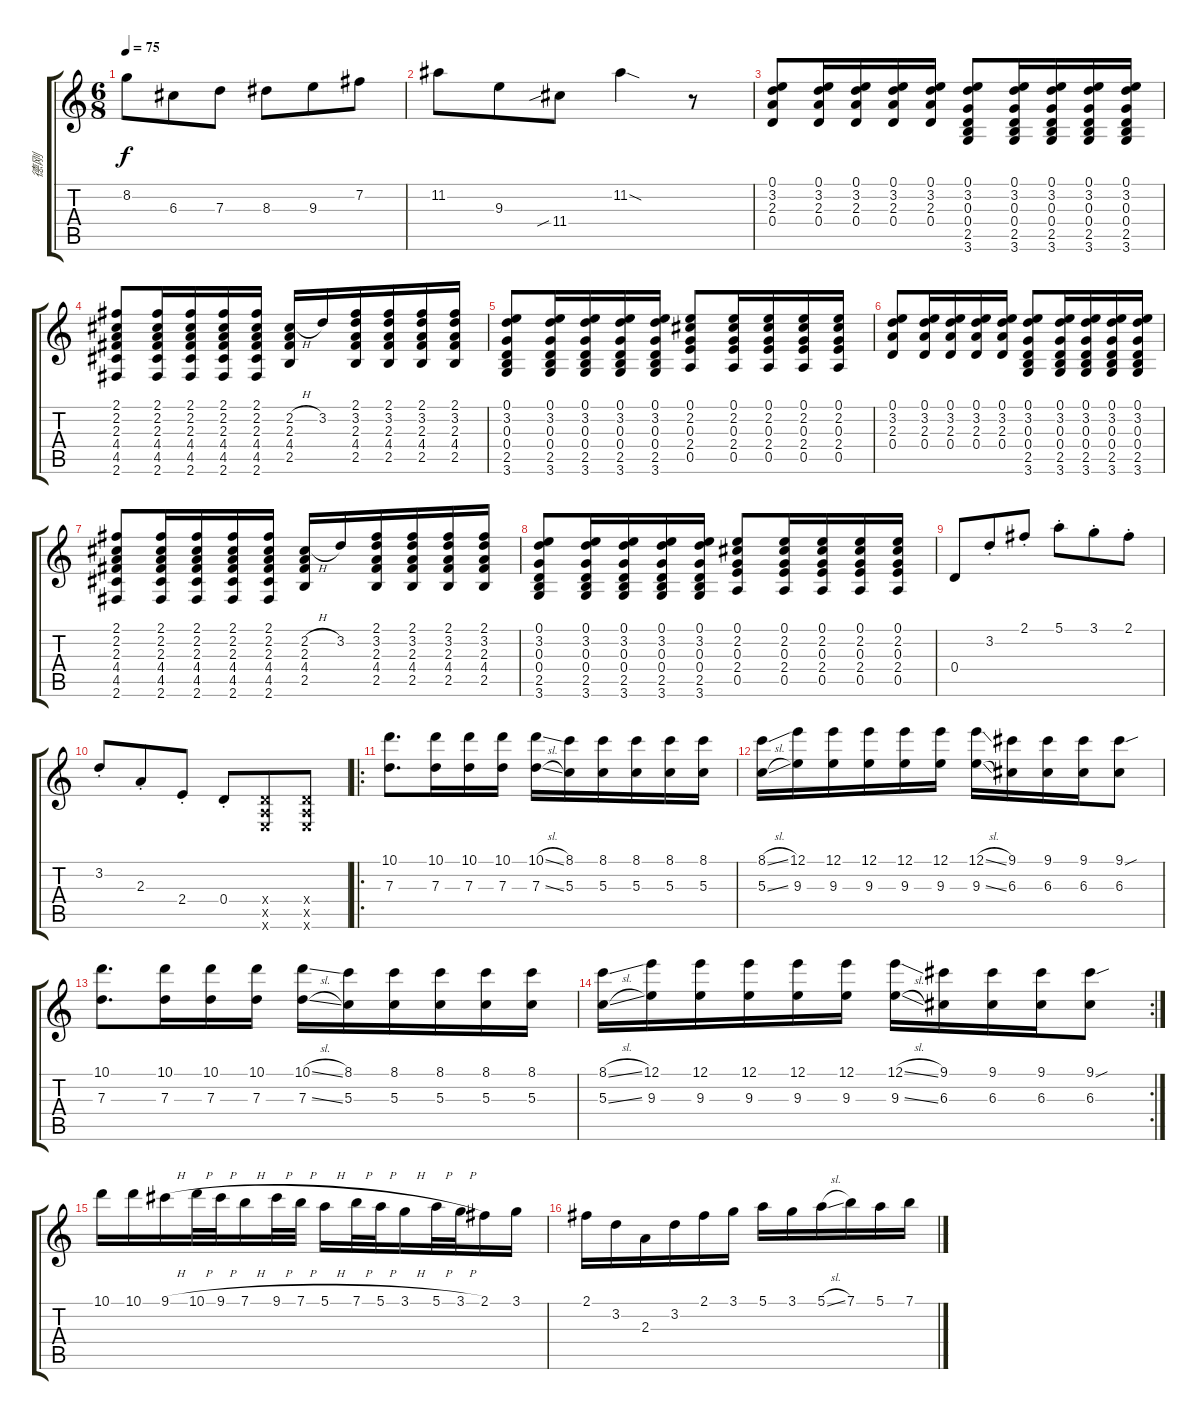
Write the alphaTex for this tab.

\track ("德刚" "德刚") {instrument acousticguitarsteel}
\staff {score tabs}
\tuning (E4 B3 G3 D3 A2 E2) {hide}
\ts (6 8)
\tempo 75
\clef g2
\ks c
8.2.8{dy f} 6.3.8 7.3.8 8.3.8 9.3.8 7.2.8 |
11.2.8 9.3.8 11.4{sib}.8 11.2{sod}.4 r.8 |
(0.1 3.2 2.3 0.4).8 (0.1 3.2 2.3 0.4).16 (0.1 3.2 2.3 0.4).16 (0.1 3.2 2.3 0.4).16 (0.1 3.2 2.3 0.4).16 (0.1 3.2 0.3 0.4 2.5 3.6).8 (0.1 3.2 0.3 0.4 2.5 3.6).16 (0.1 3.2 0.3 0.4 2.5 3.6).16 (0.1 3.2 0.3 0.4 2.5 3.6).16 (0.1 3.2 0.3 0.4 2.5 3.6).16 |
(2.1 2.2 2.3 4.4 4.5 2.6).8 (2.1 2.2 2.3 4.4 4.5 2.6).16 (2.1 2.2 2.3 4.4 4.5 2.6).16 (2.1 2.2 2.3 4.4 4.5 2.6).16 (2.1 2.2 2.3 4.4 4.5 2.6).16 (2.2{h} 2.3 4.4 2.5).16 3.2.16 (2.1 3.2 2.3 4.4 2.5).16 (2.1 3.2 2.3 4.4 2.5).16 (2.1 3.2 2.3 4.4 2.5).16 (2.1 3.2 2.3 4.4 2.5).16 |
(0.1 3.2 0.3 0.4 2.5 3.6).8 (0.1 3.2 0.3 0.4 2.5 3.6).16 (0.1 3.2 0.3 0.4 2.5 3.6).16 (0.1 3.2 0.3 0.4 2.5 3.6).16 (0.1 3.2 0.3 0.4 2.5 3.6).16 (0.1 2.2 0.3 2.4 0.5).8 (0.1 2.2 0.3 2.4 0.5).16 (0.1 2.2 0.3 2.4 0.5).16 (0.1 2.2 0.3 2.4 0.5).16 (0.1 2.2 0.3 2.4 0.5).16 |
(0.1 3.2 2.3 0.4).8 (0.1 3.2 2.3 0.4).16 (0.1 3.2 2.3 0.4).16 (0.1 3.2 2.3 0.4).16 (0.1 3.2 2.3 0.4).16 (0.1 3.2 0.3 0.4 2.5 3.6).8 (0.1 3.2 0.3 0.4 2.5 3.6).16 (0.1 3.2 0.3 0.4 2.5 3.6).16 (0.1 3.2 0.3 0.4 2.5 3.6).16 (0.1 3.2 0.3 0.4 2.5 3.6).16 |
(2.1 2.2 2.3 4.4 4.5 2.6).8 (2.1 2.2 2.3 4.4 4.5 2.6).16 (2.1 2.2 2.3 4.4 4.5 2.6).16 (2.1 2.2 2.3 4.4 4.5 2.6).16 (2.1 2.2 2.3 4.4 4.5 2.6).16 (2.2{h} 2.3 4.4 2.5).16 3.2.16 (2.1 3.2 2.3 4.4 2.5).16 (2.1 3.2 2.3 4.4 2.5).16 (2.1 3.2 2.3 4.4 2.5).16 (2.1 3.2 2.3 4.4 2.5).16 |
(0.1 3.2 0.3 0.4 2.5 3.6).8 (0.1 3.2 0.3 0.4 2.5 3.6).16 (0.1 3.2 0.3 0.4 2.5 3.6).16 (0.1 3.2 0.3 0.4 2.5 3.6).16 (0.1 3.2 0.3 0.4 2.5 3.6).16 (0.1 2.2 0.3 2.4 0.5).8 (0.1 2.2 0.3 2.4 0.5).16 (0.1 2.2 0.3 2.4 0.5).16 (0.1 2.2 0.3 2.4 0.5).16 (0.1 2.2 0.3 2.4 0.5).16 |
0.4.8 3.2{st}.8 2.1{st}.8 5.1{st}.8 3.1{st}.8 2.1{st}.8 |
3.2{st}.8 2.3{st}.8 2.4{st}.8 0.4{st}.8 (0.4{x} 0.5{x} 0.6{x}).8 (0.4{x} 0.5{x} 0.6{x}).8 |
\ro
(10.1 7.3).8{d} (10.1 7.3).16 (10.1 7.3).16 (10.1 7.3).16 (10.1{sl} 7.3{sl}).16 (8.1 5.3).16 (8.1 5.3).16 (8.1 5.3).16 (8.1 5.3).16 (8.1 5.3).16 |
(8.1{sl} 5.3{sl}).16 (12.1 9.3).16 (12.1 9.3).16 (12.1 9.3).16 (12.1 9.3).16 (12.1 9.3).16 (12.1{sl} 9.3{sl}).16 (9.1 6.3).16 (9.1 6.3).16 (9.1 6.3).16 (9.1{sou} 6.3).8 |
(10.1 7.3).8{d} (10.1 7.3).16 (10.1 7.3).16 (10.1 7.3).16 (10.1{sl} 7.3{sl}).16 (8.1 5.3).16 (8.1 5.3).16 (8.1 5.3).16 (8.1 5.3).16 (8.1 5.3).16 |
\rc 2
(8.1{sl} 5.3{sl}).16 (12.1 9.3).16 (12.1 9.3).16 (12.1 9.3).16 (12.1 9.3).16 (12.1 9.3).16 (12.1{sl} 9.3{sl}).16 (9.1 6.3).16 (9.1 6.3).16 (9.1 6.3).16 (9.1{sou} 6.3).8 |
10.1.16 10.1.16 9.1{h}.16 10.1{h}.32 9.1{h}.32 7.1{h}.16 9.1{h}.32 7.1{h}.32 5.1{h}.16 7.1{h}.32 5.1{h}.32 3.1{h}.16 5.1{h}.32 3.1{h}.32 2.1.16 3.1.16 |
2.1.16 3.2.16 2.3.16 3.2.16 2.1.16 3.1.16 5.1.16 3.1.16 5.1{sl}.16 7.1.16 5.1.16 7.1{sl}.16
